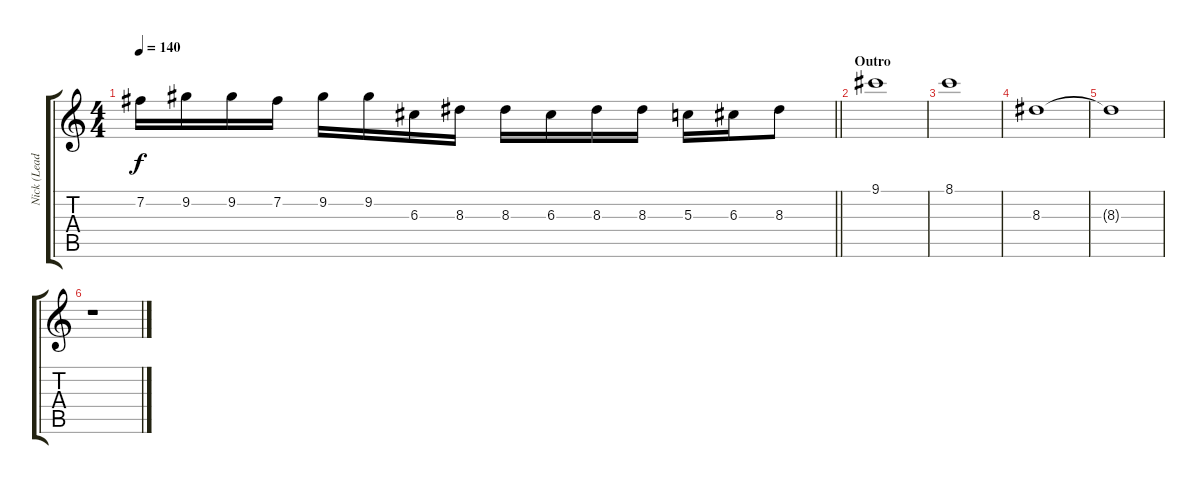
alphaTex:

\track ("Nick (Lead)" "Nick (Lead") {instrument overdrivenguitar}
\staff {score tabs}
\tuning (E4 B3 G3 D3 A2 E2) {hide}
\ts (4 4)
\tempo 140
\clef g2
\barLineRight lightlight
\ks c
7.2.16{dy f} 9.2.16 9.2.16 7.2.16 9.2.16 9.2.16 6.3.16 8.3.16 8.3.16 6.3.16 8.3.16 8.3.16 5.3.16 6.3.16 8.3.8 |
\section ("" "Outro")
9.1.1 |
8.1.1 |
8.3.1 |
8.3{t}.1 |
r.1
